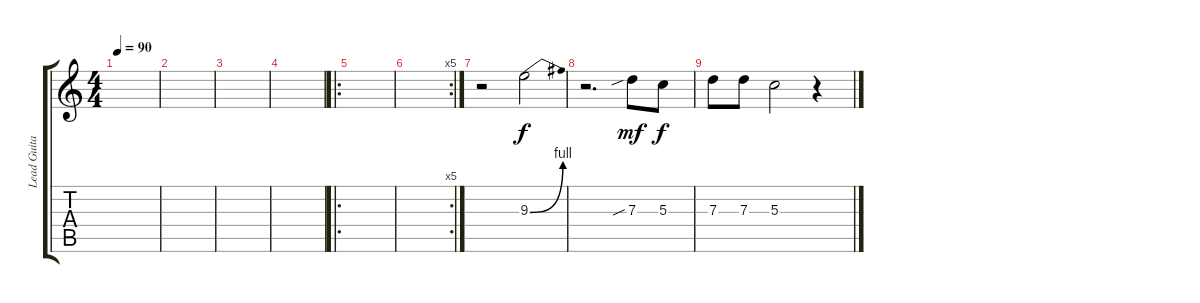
\track ("Lead Guitar" "Lead Guita") {instrument electricguitarjazz}
\staff {score tabs}
\tuning (E4 C4 G3 C3 G2 C2) {hide}
\ts (4 4)
\tempo 90
\clef g2
\ks c
|
|
|
|
\ro
|
\rc 5
|
r.2 9.3{be (bend 0 0 60 4)}.2 |
r.2{d} 7.3{sib}.8{dy mf} 5.3.8{dy f} |
7.3.8 7.3.8 5.3.2 r.4
